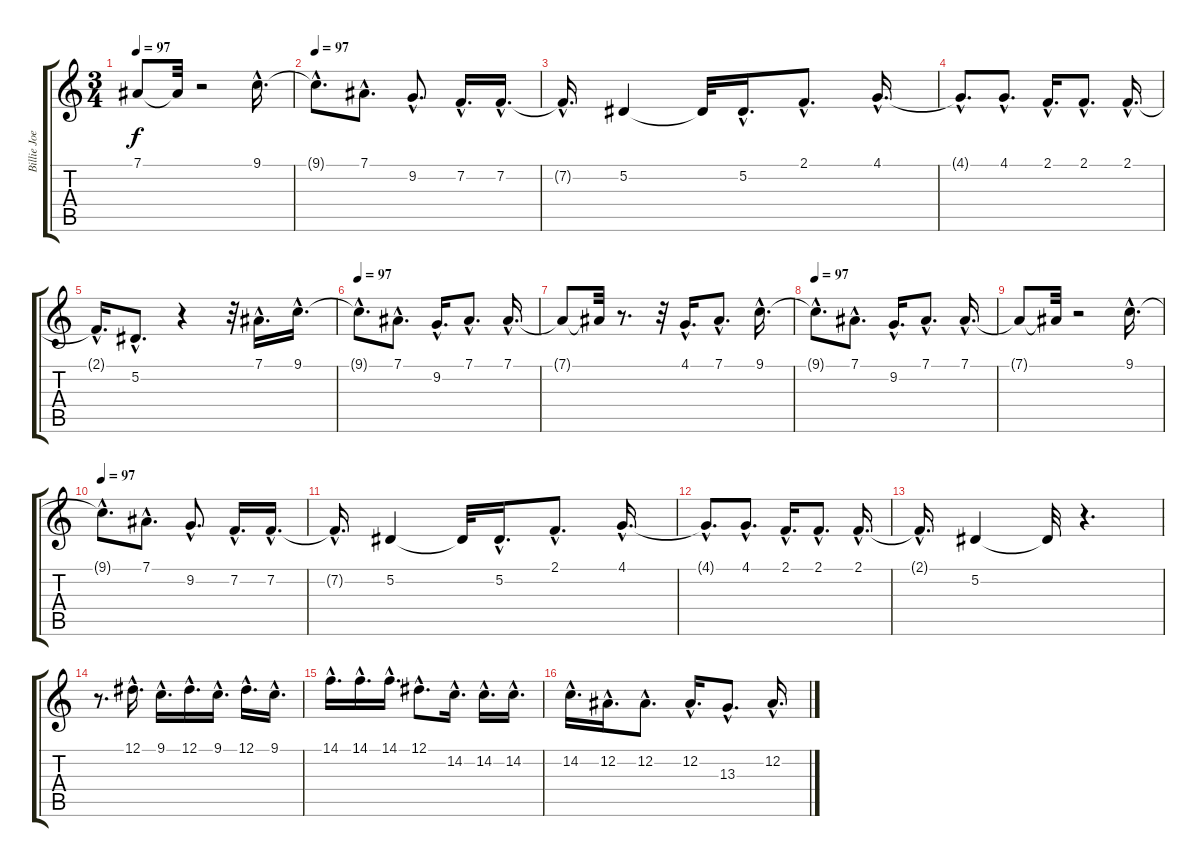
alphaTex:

\track ("Billie Joe Vocal" "Billie Joe") {instrument altosax}
\staff {score tabs}
\tuning (Eb4 Bb3 Gb3 Db3 Ab2 Eb2) {hide}
\ts (3 4)
\tempo 97
\clef g2
\ks c
7.1{t}.8{dy f} 7.1{t}.32 r.2 9.1{hac}.16{d} |
\tempo 97
9.1{hac t}.8{d} 7.1{hac}.8{d} 9.2{hac}.8{d} 7.2{hac}.16{d} 7.2{hac}.16{d} |
7.2{hac t}.16{d} 5.2.4 5.2{t}.32 5.2{hac}.16{d} 2.1{hac}.8{d} 4.1{hac}.16{d} |
4.1{hac t}.8{d} 4.1{hac}.8{d} 2.1{hac}.16{d} 2.1{hac}.8{d} 2.1{hac}.16{d} |
2.1{hac t}.16{d} 5.2{hac}.8{d} r.4 r.32 7.1{hac}.16{d} 9.1{hac}.16{d} |
\tempo 97
9.1{hac t}.8{d} 7.1{hac}.8{d} 9.2{hac}.16{d} 7.1{hac}.8{d} 7.1{hac}.16{d} |
7.1{t}.8 7.1{t}.32 r.8{d} r.32 4.1{hac}.16{d} 7.1{hac}.8{d} 9.1{hac}.16{d} |
\tempo 97
9.1{hac t}.8{d} 7.1{hac}.8{d} 9.2{hac}.16{d} 7.1{hac}.8{d} 7.1{hac}.16{d} |
7.1{t}.8 7.1{t}.32 r.2 9.1{hac}.16{d} |
\tempo 97
9.1{hac t}.8{d} 7.1{hac}.8{d} 9.2{hac}.8{d} 7.2{hac}.16{d} 7.2{hac}.16{d} |
7.2{hac t}.16{d} 5.2.4 5.2{t}.32 5.2{hac}.16{d} 2.1{hac}.8{d} 4.1{hac}.16{d} |
4.1{hac t}.8{d} 4.1{hac}.8{d} 2.1{hac}.16{d} 2.1{hac}.8{d} 2.1{hac}.16{d} |
2.1{hac t}.16{d} 5.2.4 5.2{t}.32 r.4{d} |
r.8{d} 12.1{hac}.16{d} 9.1{hac}.16{d} 12.1{hac}.16{d} 9.1{hac}.16{d} 12.1{hac}.16{d} 9.1{hac}.16{d} |
14.1{hac}.16{d} 14.1{hac}.16{d} 14.1{hac}.16{d} 12.1{hac}.8{d} 14.2{hac}.16{d} 14.2{hac}.16{d} 14.2{hac}.16{d} |
14.2{hac}.16{d} 12.2{hac}.16{d} 12.2{hac}.8{d} 12.2{hac}.16{d} 13.3{hac}.8{d} 12.2{hac}.16{d}
